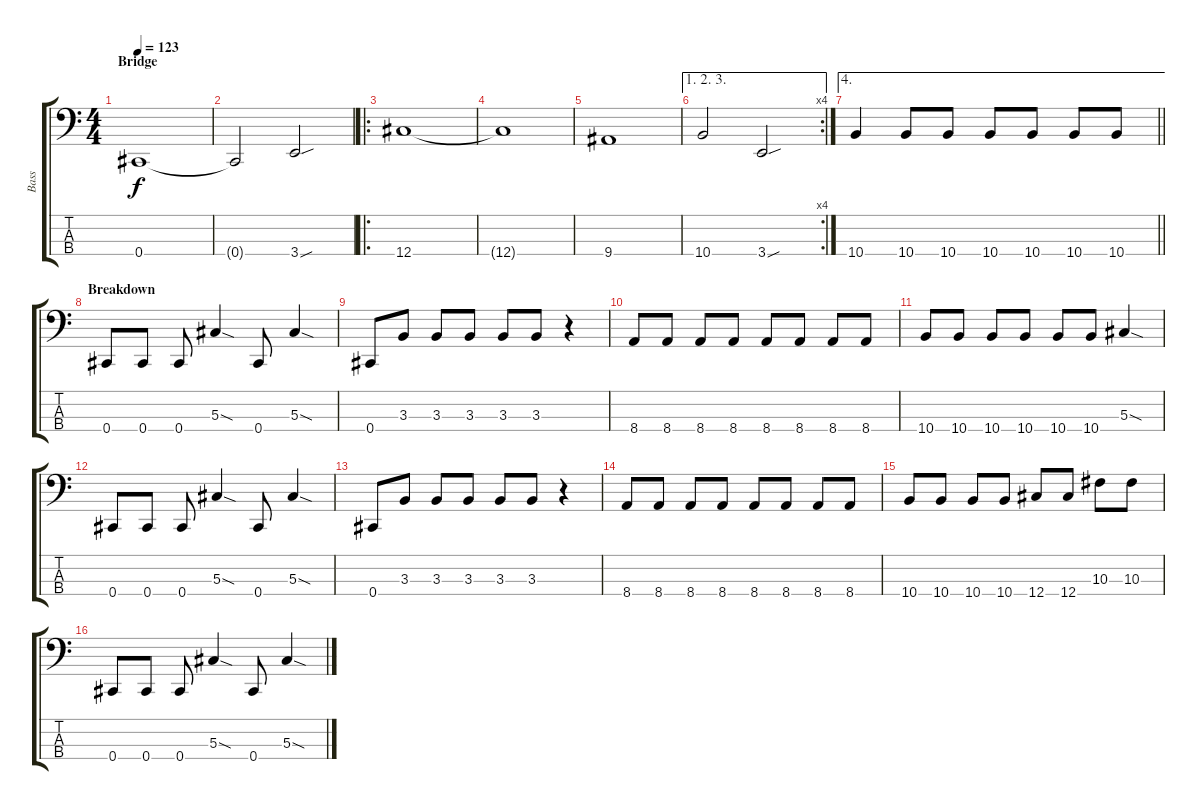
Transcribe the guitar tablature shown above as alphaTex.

\track ("Bass" "Bass") {instrument electricbasspick}
\staff {score tabs}
\tuning (Gb2 Db2 Ab1 Db1) {hide}
\ts (4 4)
\section ("" "Bridge")
\tempo 123
\clef f4
\ks c
0.4.1{dy f} |
0.4{t}.2 3.4{sou}.2 |
\ro
12.4.1 |
12.4{t}.1 |
9.4.1 |
\ae (1 2 3)
\rc 4
10.4.2 3.4{sou}.2 |
\ae 4
\barLineRight lightlight
10.4.4 10.4.8 10.4.8 10.4.8 10.4.8 10.4.8 10.4.8 |
\section ("" "Breakdown")
0.4.8 0.4.8 0.4.8 5.3{sod}.4 0.4.8 5.3{sod}.4 |
0.4.8 3.3.8 3.3.8 3.3.8 3.3.8 3.3.8 r.4 |
8.4.8 8.4.8 8.4.8 8.4.8 8.4.8 8.4.8 8.4.8 8.4.8 |
10.4.8 10.4.8 10.4.8 10.4.8 10.4.8 10.4.8 5.3{sod}.4 |
0.4.8 0.4.8 0.4.8 5.3{sod}.4 0.4.8 5.3{sod}.4 |
0.4.8 3.3.8 3.3.8 3.3.8 3.3.8 3.3.8 r.4 |
8.4.8 8.4.8 8.4.8 8.4.8 8.4.8 8.4.8 8.4.8 8.4.8 |
10.4.8 10.4.8 10.4.8 10.4.8 12.4.8 12.4.8 10.3.8 10.3.8 |
0.4.8 0.4.8 0.4.8 5.3{sod}.4 0.4.8 5.3{sod}.4
